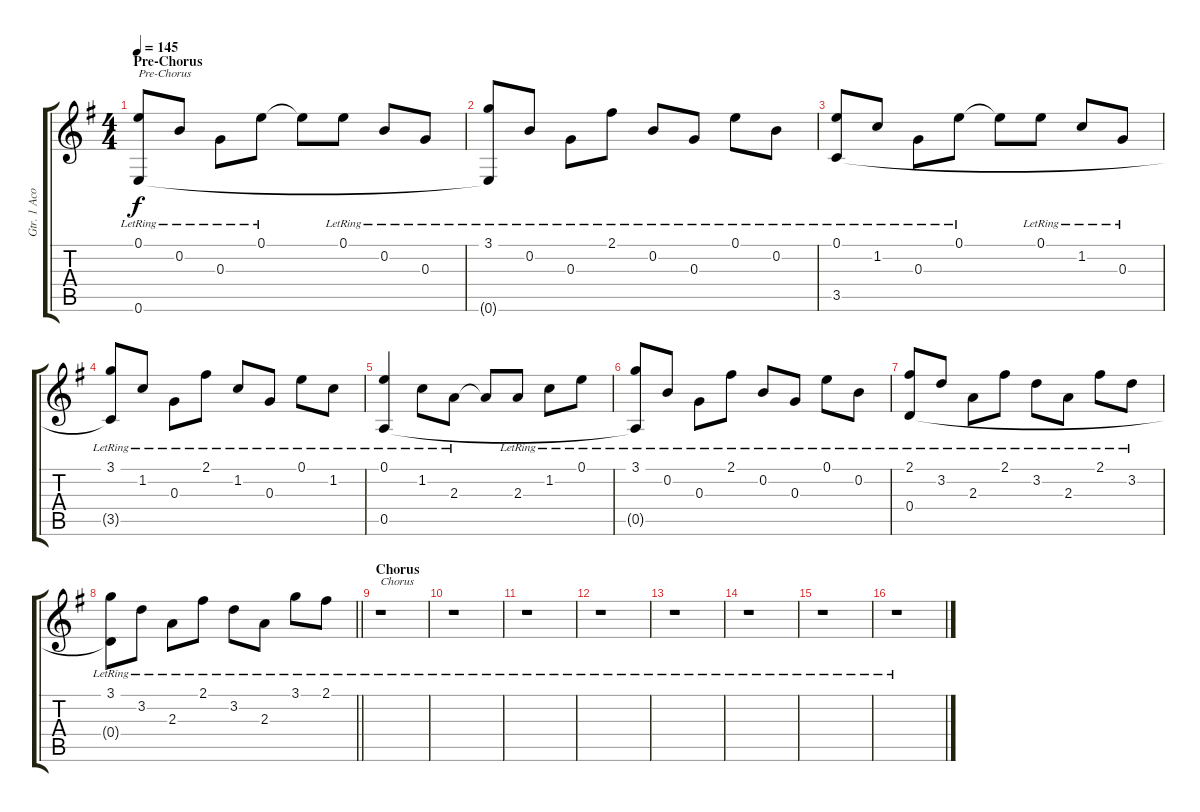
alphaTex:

\track ("Gtr. 1 Acoustic" "Gtr. 1 Aco") {instrument acousticguitarsteel}
\staff {score tabs}
\tuning (E4 B3 G3 D3 A2 E2) {hide}
\ts (4 4)
\section ("" "Pre-Chorus")
\tempo 145
\clef g2
\ks g
(0.1{lr} 0.6{lr}).8{txt "Pre-Chorus" dy f} 0.2{lr}.8 0.3{lr}.8 0.1{lr}.8 0.1{t}.8 0.1{lr}.8 0.2{lr}.8 0.3{lr}.8 |
(3.1{lr} 0.6{t}).8 0.2{lr}.8 0.3{lr}.8 2.1{lr}.8 0.2{lr}.8 0.3{lr}.8 0.1{lr}.8 0.2{lr}.8 |
(0.1{lr} 3.5{lr}).8 1.2{lr}.8 0.3{lr}.8 0.1{lr}.8 0.1{t}.8 0.1{lr}.8 1.2{lr}.8 0.3{lr}.8 |
(3.1{lr} 3.5{t}).8 1.2{lr}.8 0.3{lr}.8 2.1{lr}.8 1.2{lr}.8 0.3{lr}.8 0.1{lr}.8 1.2{lr}.8 |
(0.1{lr} 0.5{lr}).4 1.2{lr}.8 2.3{lr}.8 2.3{t}.8 2.3{lr}.8 1.2{lr}.8 0.1{lr}.8 |
(3.1{lr} 0.5{t}).8 0.2{lr}.8 0.3{lr}.8 2.1{lr}.8 0.2{lr}.8 0.3{lr}.8 0.1{lr}.8 0.2{lr}.8 |
(2.1{lr} 0.4{lr}).8 3.2{lr}.8 2.3{lr}.8 2.1{lr}.8 3.2{lr}.8 2.3{lr}.8 2.1{lr}.8 3.2{lr}.8 |
\barLineRight lightlight
(3.1{lr} 0.4{t}).8 3.2{lr}.8 2.3{lr}.8 2.1{lr}.8 3.2{lr}.8 2.3{lr}.8 3.1{lr}.8 2.1{lr}.8 |
\section ("" "Chorus")
r.1{txt "Chorus"} |
r.1 |
r.1 |
r.1 |
r.1 |
r.1 |
r.1 |
r.1
